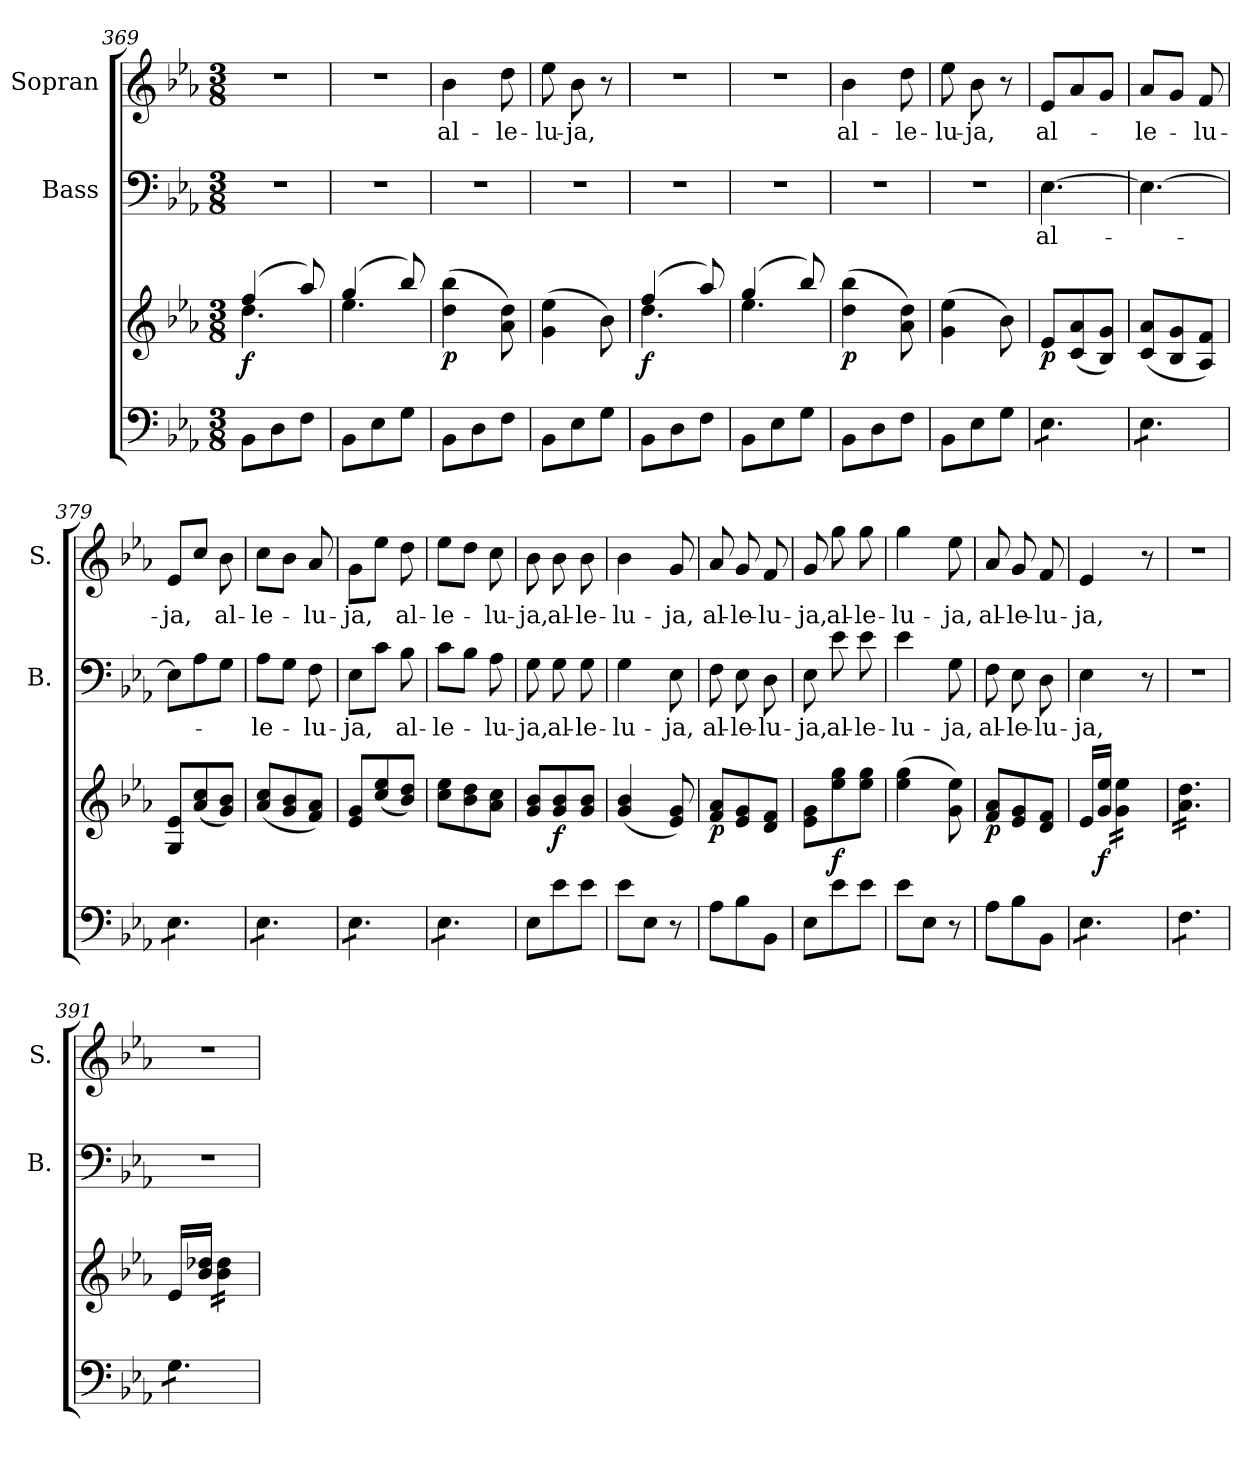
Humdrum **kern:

**kern	**kern	**dynam	**kern	**text	**kern	**text
*part3	*part3	*part3	*part2	*part2	*part1	*part1
*staff4	*staff3	*staff3/4	*staff2	*staff2	*staff1	*staff1
*	*	*	*I"Bass	*	*I"Sopran	*
*	*	*	*I'B.	*	*I'S.	*
*clefF4	*clefG2	*	*clefF4	*	*clefG2	*
*k[b-e-a-]	*k[b-e-a-]	*	*k[b-e-a-]	*	*k[b-e-a-]	*
*E-:	*E-:	*	*E-:	*	*E-:	*
*M3/8	*M3/8	*	*M3/8	*	*M3/8	*
=369	=369	=369	=369	=369	=369	=369
*	*^	*	*	*	*	*
!	!	!	!LO:DY:b	!	!	!	!
8BB-\L	(4ff/	4.dd\	f	4.r	.	4.r	.
8D\	.	.	.	.	.	.	.
8F\J	8aa-/)	.	.	.	.	.	.
=370	=370	=370	=370	=370	=370	=370	=370
8BB-\L	(4gg/	4.ee-\	.	4.r	.	4.r	.
8E-\	.	.	.	.	.	.	.
8G\J	8bb-/)	.	.	.	.	.	.
*	*v	*v	*	*	*	*	*
=371	=371	=371	=371	=371	=371	=371
!	!	!LO:DY:b	!	!	!	!LO:LY:b
8BB-\L	(>4dd\ 4bb-\	p	4.r	.	4b-\	al-
8D\	.	.	.	.	.	.
!	!	!	!	!	!	!LO:LY:b
8F\J	8a-\ 8dd\)	.	.	.	8dd\	-le-
=372	=372	=372	=372	=372	=372	=372
!	!	!	!	!	!	!LO:LY:b
8BB-\L	(>4g\ 4ee-\	.	4.r	.	8ee-\	-lu-
!	!	!	!	!	!	!LO:LY:b
8E-\	.	.	.	.	8b-\	-ja,
8G\J	8b-\)	.	.	.	8r	.
=373	=373	=373	=373	=373	=373	=373
*	*^	*	*	*	*	*
!	!	!	!LO:DY:b	!	!	!	!
8BB-\L	(4ff/	4.dd\	f	4.r	.	4.r	.
8D\	.	.	.	.	.	.	.
8F\J	8aa-/)	.	.	.	.	.	.
!!LO:PB:g=z
=374	=374	=374	=374	=374	=374	=374	=374
8BB-\L	(4gg/	4.ee-\	.	4.r	.	4.r	.
8E-\	.	.	.	.	.	.	.
8G\J	8bb-/)	.	.	.	.	.	.
*	*v	*v	*	*	*	*	*
=375	=375	=375	=375	=375	=375	=375
!	!	!LO:DY:b	!	!	!	!LO:LY:b
8BB-\L	(>4dd\ 4bb-\	p	4.r	.	4b-\	al-
8D\	.	.	.	.	.	.
!	!	!	!	!	!	!LO:LY:b
8F\J	8a-\ 8dd\)	.	.	.	8dd\	-le-
=376	=376	=376	=376	=376	=376	=376
!	!	!	!	!	!	!LO:LY:b
8BB-\L	(>4g\ 4ee-\	.	4.r	.	8ee-\	-lu-
!	!	!	!	!	!	!LO:LY:b
8E-\	.	.	.	.	8b-\	-ja,
8G\J	8b-\)	.	.	.	8r	.
=377	=377	=377	=377	=377	=377	=377
!	!	!LO:DY:b	!	!LO:LY:b	!	!LO:LY:b
*tremolo	*	*	*	*	*	*
8E-\L	8e-/L	p	[4.E-\	al-	8e-/L	al-
8E-\	(<8c/ 8a-/	.	.	.	8a-/	.
8E-\J	8B-/ 8g/J)	.	.	.	8g/J	.
=378	=378	=378	=378	=378	=378	=378
!	!	!	!	!	!	!LO:LY:b
8E-\L	(<8c/ 8a-/L	.	4.E-\_	.	8a-/L	-le-
8E-\	8B-/ 8g/	.	.	.	8g/J	.
!	!	!	!	!	!	!LO:LY:b
8E-\J	8A-/ 8f/J)	.	.	.	8f/	-lu-
=379	=379	=379	=379	=379	=379	=379
!	!	!	!	!	!	!LO:LY:b
8E-\L	8G/ 8e-/L	.	8E-\L]	.	8e-/L	-ja,
8E-\	(<8a-/ 8cc/	.	8A-\	.	8cc/J	.
!	!	!	!	!	!	!LO:LY:b
8E-\J	8g/ 8b-/J)	.	8G\J	.	8b-\	al-
=380	=380	=380	=380	=380	=380	=380
!	!	!	!	!LO:LY:b	!	!LO:LY:b
8E-\L	(<8a-/ 8cc/L	.	8A-\L	-le-	8cc\L	-le-
8E-\	8g/ 8b-/	.	8G\J	.	8b-\J	.
!	!	!	!	!LO:LY:b	!	!LO:LY:b
8E-\J	8f/ 8a-/J)	.	8F\	-lu-	8a-/	-lu-
=381	=381	=381	=381	=381	=381	=381
!	!	!	!	!LO:LY:b	!	!LO:LY:b
8E-\L	8e-/ 8g/L	.	8E-\L	-ja,	8g\L	-ja,
8E-\	(<8cc/ 8ee-/	.	8c\J	.	8ee-\J	.
!	!	!	!	!LO:LY:b	!	!LO:LY:b
8E-\J	8b-/ 8dd/J)	.	8B-\	al-	8dd\	al-
=382	=382	=382	=382	=382	=382	=382
!	!	!	!	!LO:LY:b	!	!LO:LY:b
8E-\L	8cc\ 8ee-\L	.	8c\L	-le-	8ee-\L	-le-
8E-\	8b-\ 8dd\	.	8B-\J	.	8dd\J	.
!	!	!	!	!LO:LY:b	!	!LO:LY:b
8E-\J	8a-\ 8cc\J	.	8A-\	-lu-	8cc\	-lu-
*Xtremolo	*	*	*	*	*	*
=383	=383	=383	=383	=383	=383	=383
!	!	!	!	!LO:LY:b	!	!LO:LY:b
8E-\L	8g/ 8b-/L	.	8G\	-ja,	8b-\	-ja,
!	!	!LO:DY:b	!	!LO:LY:b	!	!LO:LY:b
8e-\	8g/ 8b-/	f	8G\	al-	8b-\	al-
!	!	!	!	!LO:LY:b	!	!LO:LY:b
8e-\J	8g/ 8b-/J	.	8G\	-le-	8b-\	-le-
!!LO:LB:g=z
=384	=384	=384	=384	=384	=384	=384
!	!	!	!	!LO:LY:b	!	!LO:LY:b
8e-\L	(<4g/ 4b-/	.	4G\	-lu-	4b-\	-lu-
8E-\J	.	.	.	.	.	.
!	!	!	!	!LO:LY:b	!	!LO:LY:b
8r	8e-/ 8g/)	.	8E-\	-ja,	8g/	-ja,
=385	=385	=385	=385	=385	=385	=385
!	!	!LO:DY:b	!	!LO:LY:b	!	!LO:LY:b
8A-\L	8f/ 8a-/L	p	8F\	al-	8a-/	al-
!	!	!	!	!LO:LY:b	!	!LO:LY:b
8B-\	8e-/ 8g/	.	8E-\	-le-	8g/	-le-
!	!	!	!	!LO:LY:b	!	!LO:LY:b
8BB-\J	8d/ 8f/J	.	8D\	-lu-	8f/	-lu-
=386	=386	=386	=386	=386	=386	=386
!	!	!	!	!LO:LY:b	!	!LO:LY:b
8E-\L	8e-\ 8g\L	.	8E-\	-ja,	8g/	-ja,
!	!	!LO:DY:b	!	!LO:LY:b	!	!LO:LY:b
8e-\	8ee-\ 8gg\	f	8e-\	al-	8gg\	al-
!	!	!	!	!LO:LY:b	!	!LO:LY:b
8e-\J	8ee-\ 8gg\J	.	8e-\	-le-	8gg\	-le-
=387	=387	=387	=387	=387	=387	=387
!	!	!	!	!LO:LY:b	!	!LO:LY:b
8e-\L	(>4ee-\ 4gg\	.	4e-\	-lu-	4gg\	-lu-
8E-\J	.	.	.	.	.	.
!	!	!	!	!LO:LY:b	!	!LO:LY:b
8r	8g\ 8ee-\)	.	8G\	-ja,	8ee-\	-ja,
=388	=388	=388	=388	=388	=388	=388
!	!	!LO:DY:b	!	!LO:LY:b	!	!LO:LY:b
8A-\L	8f/ 8a-/L	p	8F\	al-	8a-/	al-
!	!	!	!	!LO:LY:b	!	!LO:LY:b
8B-\	8e-/ 8g/	.	8E-\	-le-	8g/	-le-
!	!	!	!	!LO:LY:b	!	!LO:LY:b
8BB-\J	8d/ 8f/J	.	8D\	-lu-	8f/	-lu-
=389	=389	=389	=389	=389	=389	=389
!	!	!	!	!LO:LY:b	!	!LO:LY:b
*tremolo	*	*	*	*	*	*
8E-\L	16e-/LL	.	4E-\	-ja,	4e-/	-ja,
!	!	!LO:DY:b	!	!	!	!
.	16g/ 16ee-/JJ	f	.	.	.	.
*	*tremolo	*	*	*	*	*
8E-\	16g\ 16ee-\LL	.	.	.	.	.
.	16g\ 16ee-\	.	.	.	.	.
8E-\J	16g\ 16ee-\	.	8r	.	8r	.
.	16g\ 16ee-\JJ	.	.	.	.	.
=390	=390	=390	=390	=390	=390	=390
8F\L	16a-\ 16dd\LL	.	4.r	.	4.r	.
.	16a-\ 16dd\	.	.	.	.	.
8F\	16a-\ 16dd\	.	.	.	.	.
.	16a-\ 16dd\	.	.	.	.	.
8F\J	16a-\ 16dd\	.	.	.	.	.
.	16a-\ 16dd\JJ	.	.	.	.	.
*	*Xtremolo	*	*	*	*	*
=391	=391	=391	=391	=391	=391	=391
8G\L	16e-/LL	.	4.r	.	4.r	.
.	16b-/ 16dd-X/JJ	.	.	.	.	.
*	*tremolo	*	*	*	*	*
8G\	16b-\ 16dd-\LL	.	.	.	.	.
.	16b-\ 16dd-\	.	.	.	.	.
8G\J	16b-\ 16dd-\	.	.	.	.	.
*Xtremolo	*	*	*	*	*	*
.	16b-\ 16dd-\JJ	.	.	.	.	.
*	*Xtremolo	*	*	*	*	*
=	=	=	=	=	=	=
*-	*-	*-	*-	*-	*-	*-
